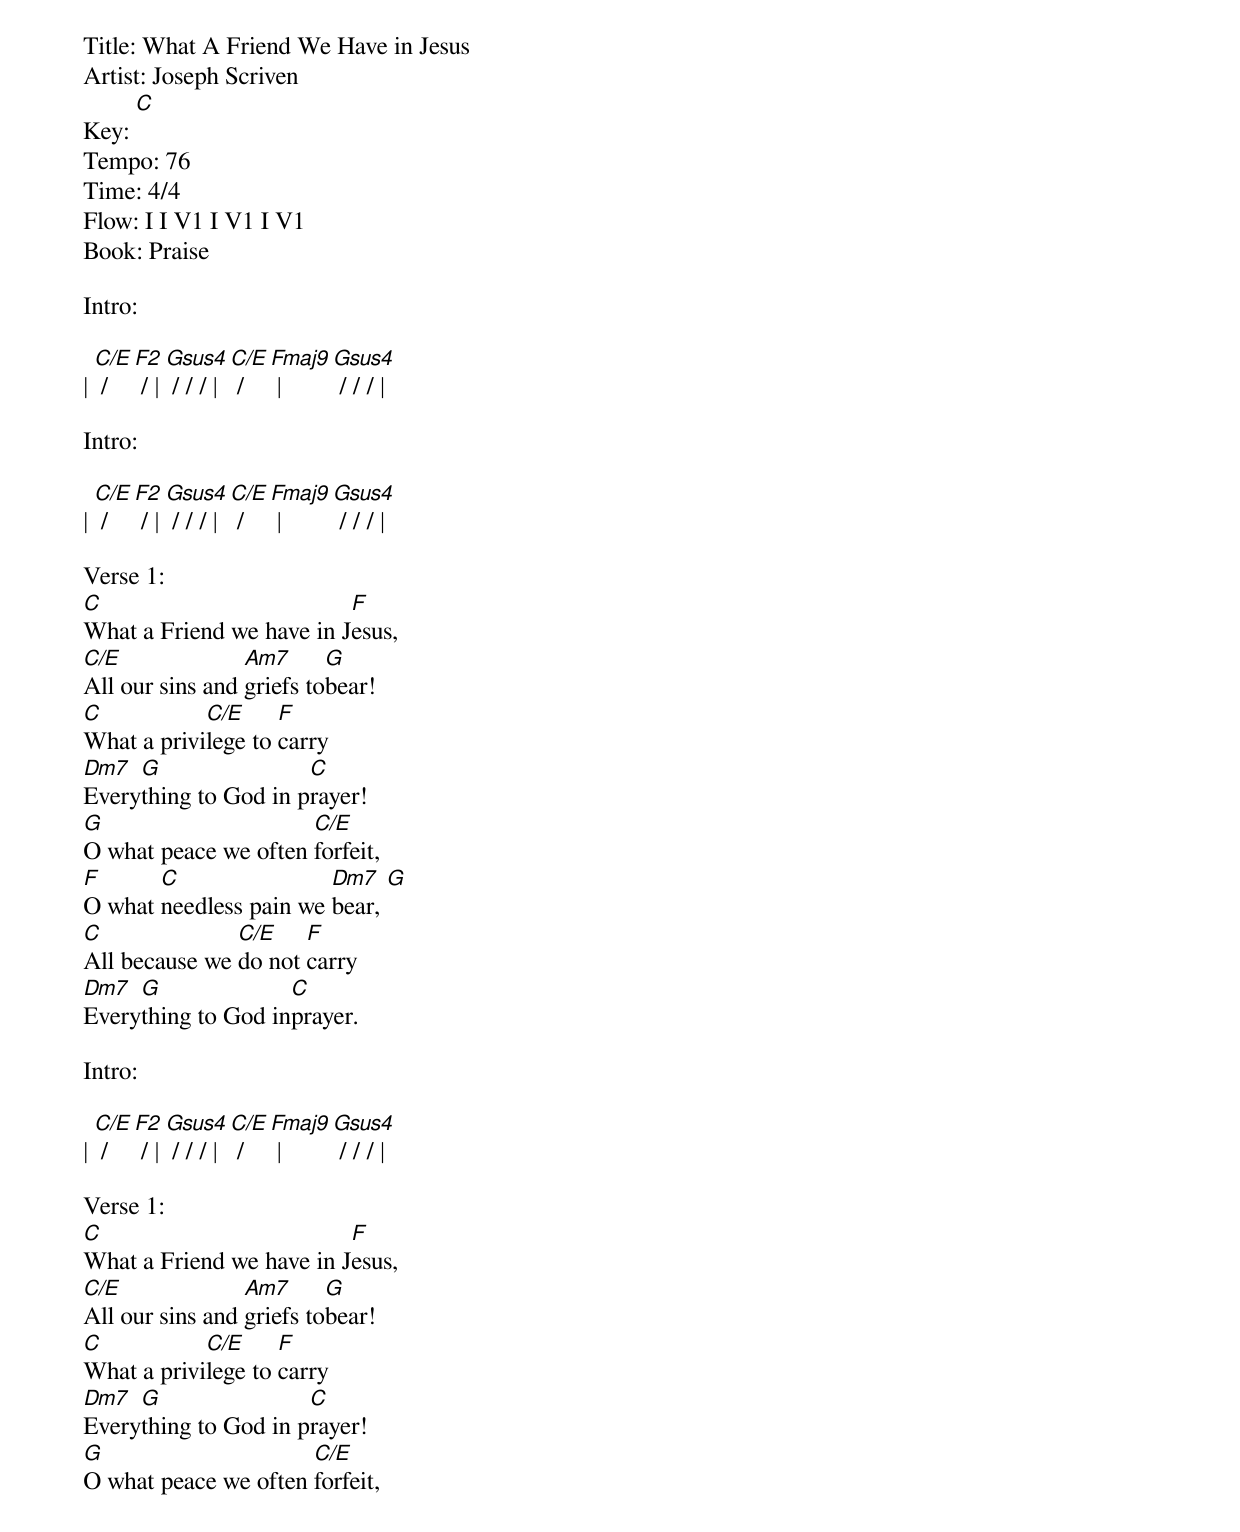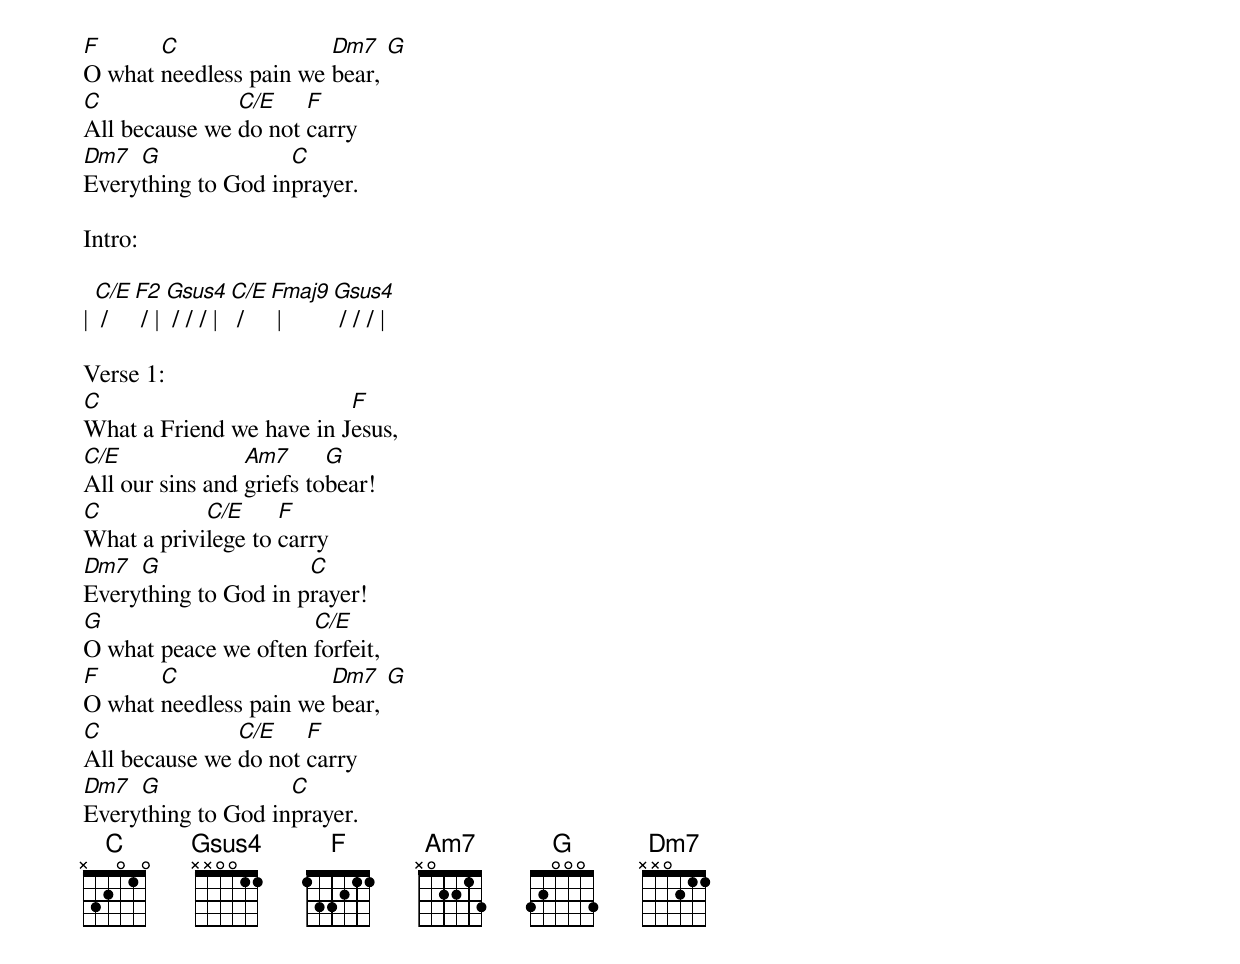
Title: What A Friend We Have in Jesus
Artist: Joseph Scriven
Key: [C]
Tempo: 76
Time: 4/4
Flow: I I V1 I V1 I V1
Book: Praise

Intro:

| [C/E] / [F2] / | [Gsus4] / / / |  [C/E] / [Fmaj9] | [Gsus4] / / / |

Intro:

| [C/E] / [F2] / | [Gsus4] / / / |  [C/E] / [Fmaj9] | [Gsus4] / / / |

Verse 1:
[C]What a Friend we have in J[F]esus,
[C/E]All our sins and [Am7]griefs to[G]bear!
[C]What a privi[C/E]lege to [F]carry
[Dm7]Every[G]thing to God in p[C]rayer!
[G]O what peace we often [C/E]forfeit,
[F]O what [C]needless pain we [Dm7]bear, [G]
[C]All because we [C/E]do not [F]carry
[Dm7]Every[G]thing to God in[C]prayer.

Intro:

| [C/E] / [F2] / | [Gsus4] / / / |  [C/E] / [Fmaj9] | [Gsus4] / / / |

Verse 1:
[C]What a Friend we have in J[F]esus,
[C/E]All our sins and [Am7]griefs to[G]bear!
[C]What a privi[C/E]lege to [F]carry
[Dm7]Every[G]thing to God in p[C]rayer!
[G]O what peace we often [C/E]forfeit,
[F]O what [C]needless pain we [Dm7]bear, [G]
[C]All because we [C/E]do not [F]carry
[Dm7]Every[G]thing to God in[C]prayer.

Intro:

| [C/E] / [F2] / | [Gsus4] / / / |  [C/E] / [Fmaj9] | [Gsus4] / / / |

Verse 1:
[C]What a Friend we have in J[F]esus,
[C/E]All our sins and [Am7]griefs to[G]bear!
[C]What a privi[C/E]lege to [F]carry
[Dm7]Every[G]thing to God in p[C]rayer!
[G]O what peace we often [C/E]forfeit,
[F]O what [C]needless pain we [Dm7]bear, [G]
[C]All because we [C/E]do not [F]carry
[Dm7]Every[G]thing to God in[C]prayer.
